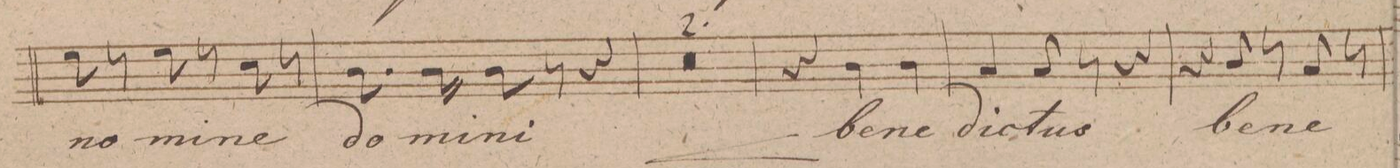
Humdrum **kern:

**kern	**text	**dynam
*I"Soprano.	*	*
*clefC1	*	*
*k[f#c#g#]	*	*
*M3/4	*	*
8cc#\	no-	.
8r	.	.
8cc#\	-mi-	.
8r	.	.
8a\	-ne	.
8r	.	.
=43	=43	=43
8.g#\	do-	.
16g#\	-mi-	.
8g#\	-ni,	.
8r	.	.
4r	.	.
=44	=44	=44
1.r	.	.
=45	=45	=45
=46	=46	=46
4r	.	.
4g#\	be-	.
4g#\	-ne-	.
=47	=47	=47
4f#/	-dic-	.
8f#/	-tus	.
8r	.	.
4r	.	.
=48	=48	=48
4r	.	.
8g#/	be-	.
8r	.	.
8f#/	-ne-	.
8r	.	.
=49	=49	=49
*-	*-	*-
